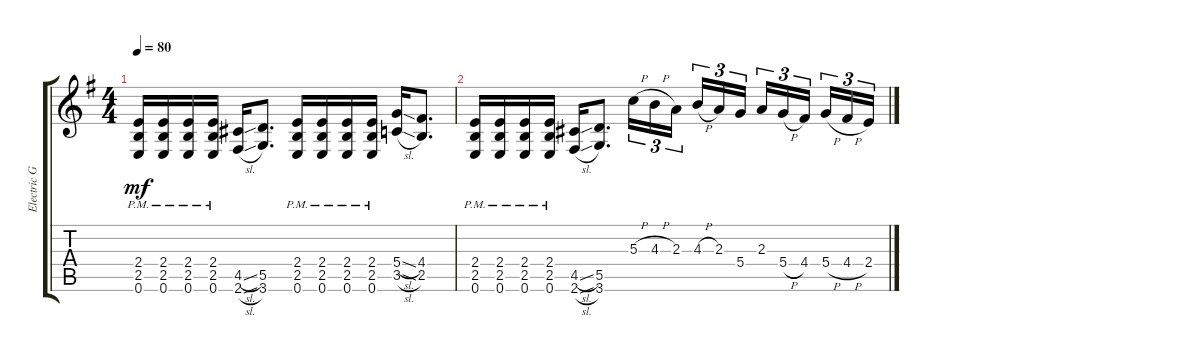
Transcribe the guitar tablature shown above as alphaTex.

\track ("Electric Guitar" "Electric G") {instrument electricguitarclean}
\staff {score tabs}
\tuning (E4 B3 G3 D3 A2 E2) {hide}
\ts (4 4)
\tempo 80
\clef g2
\ks eminor
(2.4{pm} 2.5{pm} 0.6{pm}).16{dy mf instrument electricguitarclean} (2.4{pm} 2.5{pm} 0.6{pm}).16 (2.4{pm} 2.5{pm} 0.6{pm}).16 (2.4{pm} 2.5{pm} 0.6{pm}).16 (4.5{sl} 2.6{sl}).16 (5.5 3.6).8{d} (2.4{pm} 2.5{pm} 0.6{pm}).16 (2.4{pm} 2.5{pm} 0.6{pm}).16 (2.4{pm} 2.5{pm} 0.6{pm}).16 (2.4{pm} 2.5{pm} 0.6{pm}).16 (5.4{sl} 3.5{sl}).16 (4.4 2.5).8{d} |
(2.4{pm} 2.5{pm} 0.6{pm}).16 (2.4{pm} 2.5{pm} 0.6{pm}).16 (2.4{pm} 2.5{pm} 0.6{pm}).16 (2.4{pm} 2.5{pm} 0.6{pm}).16 (4.5{sl} 2.6{sl}).16 (5.5 3.6).8{d} 5.3{h}.16{tu (3 2)} 4.3{h}.16{tu (3 2)} 2.3.16{tu (3 2)} 4.3{h}.16{tu (3 2)} 2.3.16{tu (3 2)} 5.4.16{tu (3 2)} 2.3.16{tu (3 2)} 5.4{h}.16{tu (3 2)} 4.4.16{tu (3 2)} 5.4{h}.16{tu (3 2)} 4.4{h}.16{tu (3 2)} 2.4.16{tu (3 2)}
